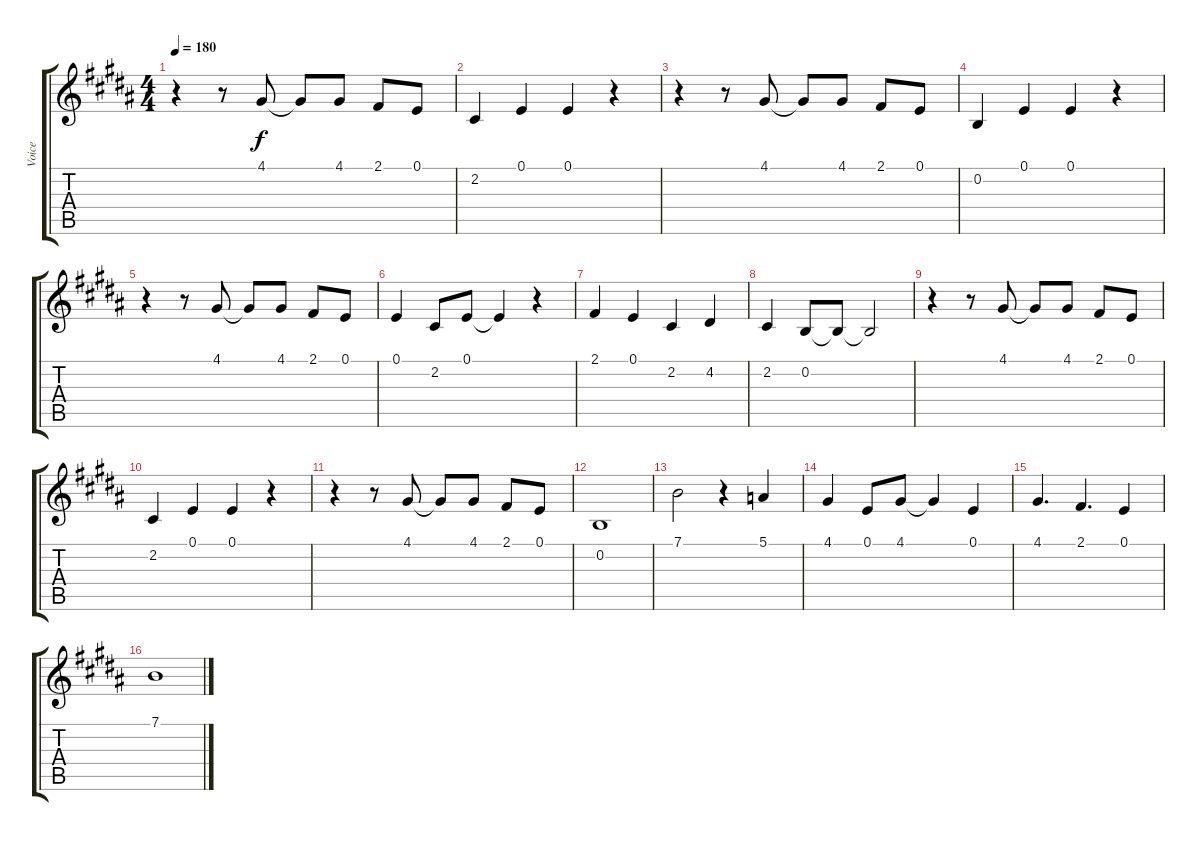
\track ("Voice" "Voice") {instrument choiraahs}
\staff {score tabs}
\tuning (E4 B3 G3 D3 A2 E2) {hide}
\ts (4 4)
\tempo 180
\clef g2
\ks b
r.4{dy f} r.8 4.1.8 4.1{t}.8 4.1.8 2.1.8 0.1.8 |
2.2.4 0.1.4 0.1.4 r.4 |
r.4 r.8 4.1.8 4.1{t}.8 4.1.8 2.1.8 0.1.8 |
0.2.4 0.1.4 0.1.4 r.4 |
r.4 r.8 4.1.8 4.1{t}.8 4.1.8 2.1.8 0.1.8 |
0.1.4 2.2.8 0.1.8 0.1{t}.4 r.4 |
2.1.4 0.1.4 2.2.4 4.2.4 |
2.2.4 0.2.8 0.2{t}.8 0.2{t}.2 |
r.4 r.8 4.1.8 4.1{t}.8 4.1.8 2.1.8 0.1.8 |
2.2.4 0.1.4 0.1.4 r.4 |
r.4 r.8 4.1.8 4.1{t}.8 4.1.8 2.1.8 0.1.8 |
0.2.1 |
7.1.2 r.4 5.1.4 |
4.1.4 0.1.8 4.1.8 4.1{t}.4 0.1.4 |
4.1.4{d} 2.1.4{d} 0.1.4 |
7.1.1
